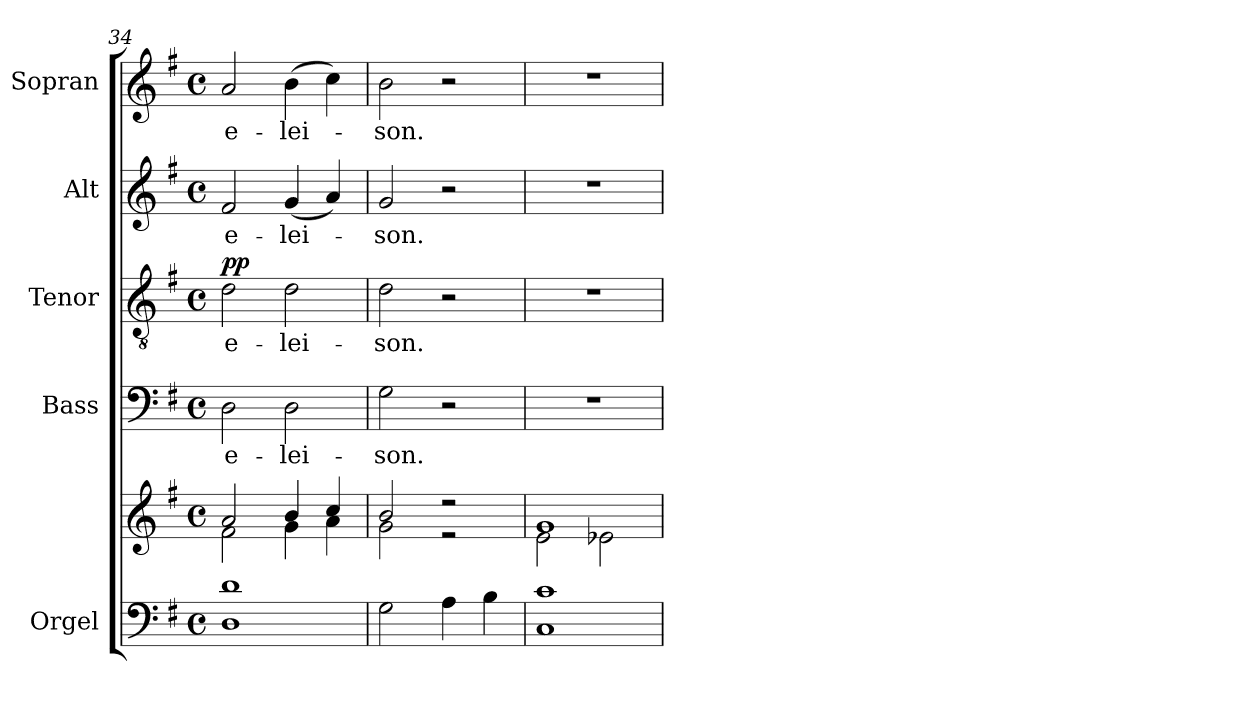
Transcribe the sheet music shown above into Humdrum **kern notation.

**kern	**kern	**kern	**text	**kern	**text	**dynam	**kern	**text	**kern	**text
*part5	*part5	*part4	*part4	*part3	*part3	*part3	*part2	*part2	*part1	*part1
*staff6	*staff5	*staff4	*staff4	*staff3	*staff3	*staff3	*staff2	*staff2	*staff1	*staff1
*I"Orgel	*	*I"Bass	*	*I"Tenor	*	*	*I"Alt	*	*I"Sopran	*
*I'Org.	*	*I'B.	*	*I'T.	*	*	*I'A.	*	*I'S.	*
*clefF4	*clefG2	*clefF4	*	*clefGv2	*	*	*clefG2	*	*clefG2	*
*k[f#]	*k[f#]	*k[f#]	*	*k[f#]	*	*	*k[f#]	*	*k[f#]	*
*G:	*G:	*G:	*	*G:	*	*	*G:	*	*G:	*
*M4/4	*M4/4	*M4/4	*	*M4/4	*	*	*M4/4	*	*M4/4	*
*met(c)	*met(c)	*met(c)	*	*met(c)	*	*	*met(c)	*	*met(c)	*
=34	=34	=34	=34	=34	=34	=34	=34	=34	=34	=34
*^	*^	*	*	*	*	*	*	*	*	*
!	!	!	!	!	!LO:LY:b	!	!LO:LY:b	!LO:DY:a	!	!LO:LY:b	!	!LO:LY:b
1d	1D	2a/	2f#\	2D\	e-	2d\	e-	pp	2f#/	e-	2a/	e-
!	!	!	!	!	!LO:LY:b	!	!LO:LY:b	!	!	!LO:LY:b	!	!LO:LY:b
.	.	4b/	4g\	2D\	-lei-	2d\	-lei-	.	(<4g/	-lei-	(>4b\	-lei-
.	.	4cc/	4a\	.	.	.	.	.	4a/)	.	4cc\)	.
*v	*v	*	*	*	*	*	*	*	*	*	*	*
=35	=35	=35	=35	=35	=35	=35	=35	=35	=35	=35	=35
!	!	!	!	!LO:LY:b	!	!LO:LY:b	!	!	!LO:LY:b	!	!LO:LY:b
2G\	2b/	2g\	2G\	-son.	2d\	-son.	.	2g/	-son.	2b\	-son.
4A\	2r	2r	2r	.	2r	.	.	2r	.	2r	.
4B\	.	.	.	.	.	.	.	.	.	.	.
=36	=36	=36	=36	=36	=36	=36	=36	=36	=36	=36	=36
1C 1c	1g	2e\	1r	.	1r	.	.	1r	.	1r	.
.	.	2e-X\	.	.	.	.	.	.	.	.	.
*	*v	*v	*	*	*	*	*	*	*	*	*
=	=	=	=	=	=	=	=	=	=	=
*-	*-	*-	*-	*-	*-	*-	*-	*-	*-	*-
